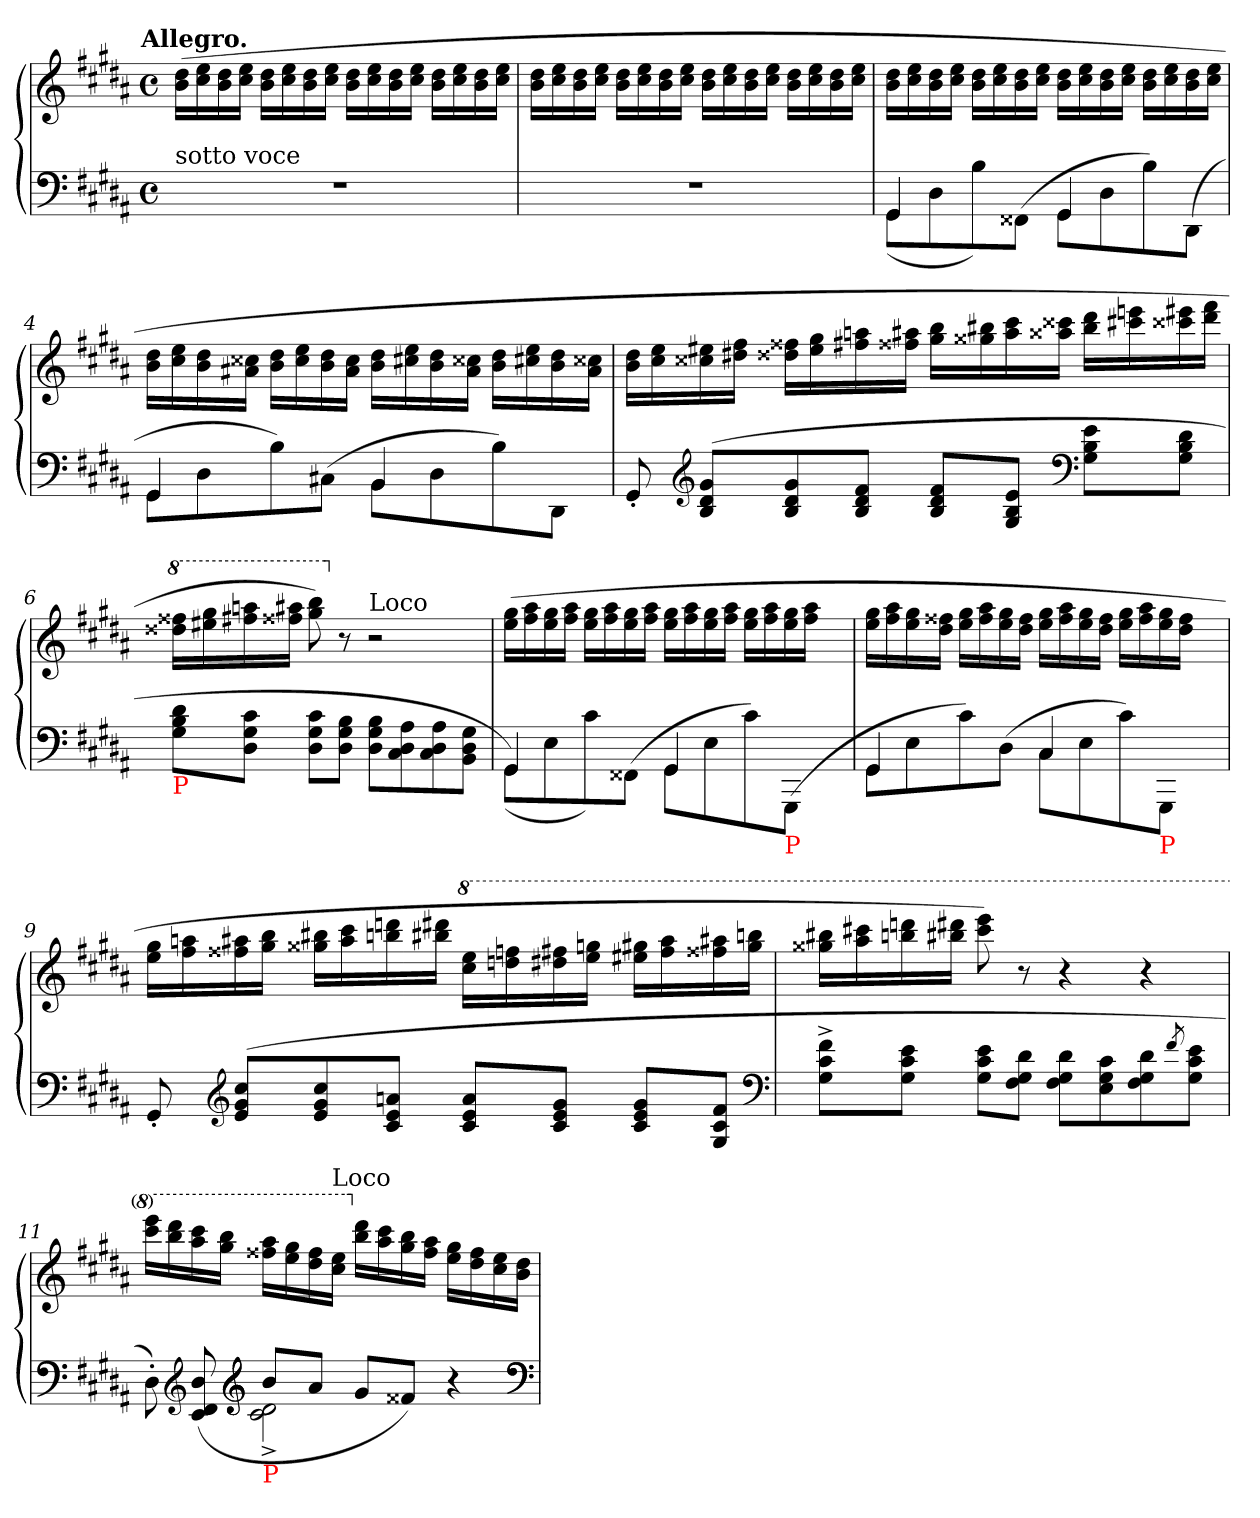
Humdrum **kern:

**kern	**kern
*part1	*part1
*staff2	*staff1
*clefF4	*clefG2
*k[f#c#g#d#a#]	*k[f#c#g#d#a#]
*g#:	*g#:
!!LO:TX:omd:t=Allegro.
*M4/4	*M4/4
*met(c)	*met(c)
*MM138	*MM138
=1	=1
!LO:TX:a:t=sotto voce	!
1rF	(16dd# 16bLL
.	16ee 16cc#
.	16dd# 16b
.	16ee 16cc#JJ
.	16dd# 16bLL
.	16ee 16cc#
.	16dd# 16b
.	16ee 16cc#JJ
.	16dd# 16bLL
.	16ee 16cc#
.	16dd# 16b
.	16ee 16cc#JJ
.	16dd# 16bLL
.	16ee 16cc#
.	16dd# 16b
.	16ee 16cc#JJ
=2	=2
1rF	16dd# 16bLL
.	16ee 16cc#
.	16dd# 16b
.	16ee 16cc#JJ
.	16dd# 16bLL
.	16ee 16cc#
.	16dd# 16b
.	16ee 16cc#JJ
.	16dd# 16bLL
.	16ee 16cc#
.	16dd# 16b
.	16ee 16cc#JJ
.	16dd# 16bLL
.	16ee 16cc#
.	16dd# 16b
.	16ee 16cc#JJ
=3	=3
*^	*
4GG#	(>8GG#L	16dd# 16bLL
.	.	16ee 16cc#
.	8D#	16dd# 16b
.	.	16ee 16cc#JJ
4ryy	8B)	16dd# 16bLL
.	.	16ee 16cc#
.	(>8FF##XJ	16dd# 16b
.	.	16ee 16cc#JJ
4GG#	8GG#L	16dd# 16bLL
.	.	16ee 16cc#
.	8D#	16dd# 16b
.	.	16ee 16cc#JJ
4ryy	8B)	16dd# 16bLL
.	.	16ee 16cc#
.	(>8DD#J	16dd# 16b
.	.	16ee 16cc#JJ
=4	=4	=4
4GG#	8GG#L	16dd# 16bLL
.	.	16ee 16cc#
.	8D#	16dd# 16b
.	.	16cc##X 16a#XJJ
4ryy	8B)	16dd# 16bLL
.	.	16ee 16cc##
.	(>8C#XJ	16dd# 16b
.	.	16cc## 16a#JJ
4BB	8BBL	16dd# 16bLL
.	.	16ee 16cc#
.	8D#	16dd# 16b
.	.	16cc## 16a#JJ
4ryy	8B)	16dd# 16bLL
.	.	16ee 16cc#
.	8DD#J	16dd# 16b
.	.	16cc## 16a#JJ
*v	*v	*
=5	=5
8GG#'	16dd# 16bLL
.	16ee 16cc#
*clefG2	*
(<8g# 8d# 8BL	16ee#X 16cc##X
.	16ff# 16dd#XJJ
8g# 8d# 8B	16ff##X 16dd##XLL
.	16gg# 16ee#
8f# 8d# 8BJ	16aan 16ff#X
.	16aa#X 16ff##XJJ
8f# 8d# 8BL	16bb 16gg#LL
.	16bb#X 16gg##X
8e 8B 8G#J	16ccc# 16aa#
.	16ccc##X 16aa##XJJ
*clefF4	*
8e 8B 8G#L	16ddd# 16bb#LL
.	16eeen 16ccc#X
8d# 8B 8G#J	16eee#X 16ccc##X
.	16fff# 16ddd#JJ
=6	=6
*	*8va
!LO:TX:b:color=red:t=P	!
8d# 8B 8G#L	16fff##X 16ddd##XLL
.	16ggg# 16eee#X
8c# 8G# 8D#J	16aaan 16fff#X
.	16aaa#X 16fff##XJJ
8c# 8G# 8D#L	8bbb 8ggg#)
*	*X8va
8B 8G# 8D#J	8r
!	!LO:TX:a:t=Loco
8B 8G# 8D#L	2r
8A# 8D# 8C#	.
8A# 8D# 8C#	.
8G# 8D# 8BBJ	.
=7	=7
*^	*
4GG#	(>8GG#L)	(>16gg# 16eeLL
.	.	16aa# 16ff#
.	8E	16gg# 16ee
.	.	16aa# 16ff#JJ
4ryy	8c#)	16gg# 16eeLL
.	.	16aa# 16ff#
.	(>8FF##XJ	16gg# 16ee
.	.	16aa# 16ff#JJ
4GG#	8GG#\L	16gg# 16eeLL
.	.	16aa# 16ff#
.	8E\	16gg# 16ee
.	.	16aa# 16ff#JJ
4ryy	8c#\)	16gg# 16eeLL
.	.	16aa# 16ff#
!	!LO:TX:b:color=red:t=P	!
.	(>8GGG#/J	16gg# 16ee
.	.	16aa# 16ff#JJ
8ryy	8ryy	8ryy
=8	=8	=8
4GG#	8GG#L	16gg# 16eeLL
.	.	16aa# 16ff#
.	8E	16gg# 16ee
.	.	16ff##X 16dd#JJ
4ryy	8c#)	16gg# 16eeLL
.	.	16aa# 16ff##
.	(>8D#J	16gg# 16ee
.	.	16ff## 16dd#JJ
4C#	8C#\L	16gg# 16eeLL
.	.	16aa# 16ff##
.	8E\	16gg# 16ee
.	.	16ff## 16dd#JJ
4ryy	8c#\)	16gg# 16eeLL
.	.	16aa# 16ff##
!	!LO:TX:b:color=red:t=P	!
.	8GGG#/J	16gg# 16ee
.	.	16ff## 16dd#JJ
8ryy	8ryy	8ryy
*v	*v	*
=9	=9
8GG#'	16gg# 16eeLL
.	16aan 16ff#
*clefG2	*
(<8cc# 8g# 8eL	16aa#X 16ff##X
.	16bb 16gg#JJ
8cc# 8g# 8e	16bb#X 16gg##XLL
.	16ccc# 16aa#
8an 8e 8c#J	16dddn 16bbn
.	16ddd#X 16bb#XJJ
*	*8va
8a 8e 8c#L	16eee 16ccc#LL
.	16fffn 16dddn
8g# 8e 8c#J	16fff#X 16ddd#X
.	16gggn 16eeeJJ
8g# 8e 8c#L	16ggg#X 16eee#XLL
.	16aaa# 16fff#
8f# 8c# 8G#J	16aaa#X 16fff##X
.	16bbb 16ggg#JJ
*clefF4	*
=10	=10
8f#^< 8c#^< 8G#^<L	16bbb#X 16ggg##XLL
.	16cccc#X 16aaa#
8e 8c# 8G#J	16ddddn 16bbbn
.	16dddd#X 16bbb#XJJ
8e 8c# 8G#L	8eeee 8cccc#)
8d# 8G# 8F#J	8r
8d# 8G# 8F#L	4r
8c# 8G# 8E	.
8d# 8G# 8F#	4r
8qf#/	.
8e 8c# 8G#J	.
=11	=11
*^	*
8D#'\)	4ryy	16eeee 16cccc#LL
.	.	16dddd# 16bbb
*clefG2	*	*
(>8b 8d# 8c#	.	16cccc# 16aaa#
.	.	16bbb 16ggg#JJ
*clefG2	*	*
!LO:TX:b:color=red:t=P	!	!
8bL	2d#^> 2c#^>	16aaa# 16fff##XLL
.	.	16ggg# 16eee
8a#J	.	16fff## 16ddd#
!	!	!LO:TX:a:t=Loco
.	.	16eee 16ccc#JJ
*	*	*X8va
8g#L	.	16ddd# 16bbLL
.	.	16ccc# 16aa#
8f##XJ)	.	16bb 16gg#
.	.	16aa# 16ff##JJ
4r	4ryy	16gg# 16eeLL
.	.	16ff## 16dd#
.	.	16ee 16cc#
.	.	16dd# 16bJJ
*v	*v	*
*clefF4	*
=	=
*-	*-
